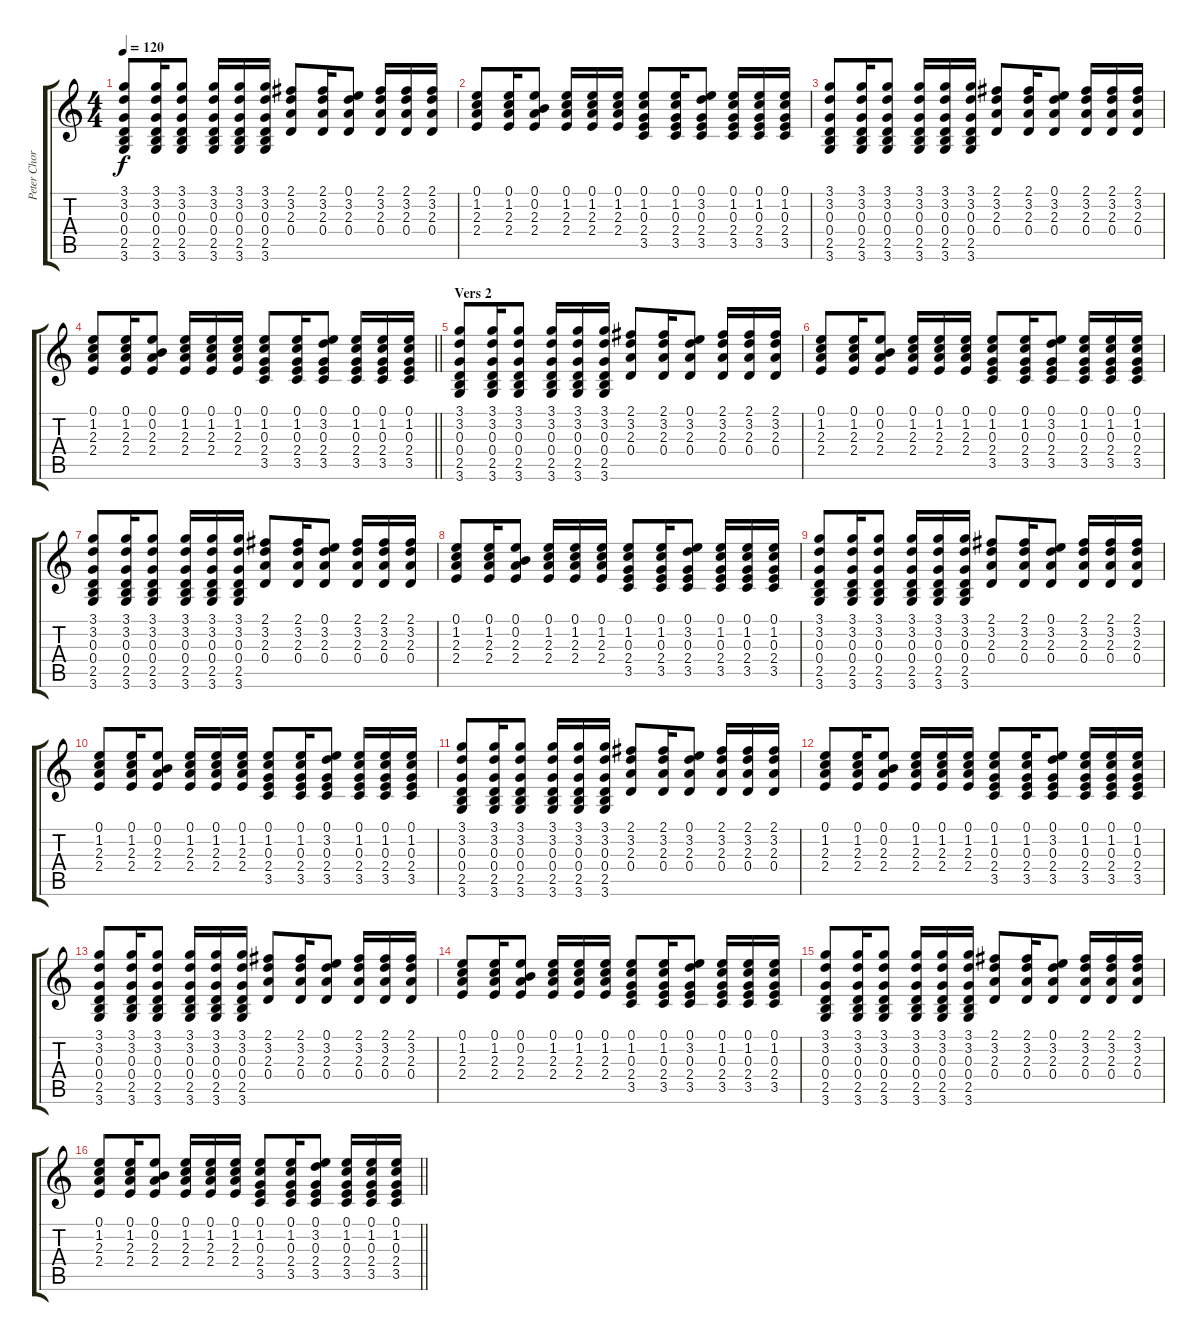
\track ("Peter Chorus Effektguitar" "Peter Chor") {instrument electricguitarjazz}
\staff {score tabs}
\tuning (E4 B3 G3 D3 A2 E2) {hide}
\ts (4 4)
\tempo 120
\clef g2
\ks c
(3.1 3.2 0.3 0.4 2.5 3.6).8{dy f} (3.1 3.2 0.3 0.4 2.5 3.6).16 (3.1 3.2 0.3 0.4 2.5 3.6).8 (3.1 3.2 0.3 0.4 2.5 3.6).16 (3.1 3.2 0.3 0.4 2.5 3.6).16 (3.1 3.2 0.3 0.4 2.5 3.6).16 (2.1 3.2 2.3 0.4).8 (2.1 3.2 2.3 0.4).16 (0.1 3.2 2.3 0.4).8 (2.1 3.2 2.3 0.4).16 (2.1 3.2 2.3 0.4).16 (2.1 3.2 2.3 0.4).16 |
(0.1 1.2 2.3 2.4).8 (0.1 1.2 2.3 2.4).16 (0.1 0.2 2.3 2.4).8 (0.1 1.2 2.3 2.4).16 (0.1 1.2 2.3 2.4).16 (0.1 1.2 2.3 2.4).16 (0.1 1.2 0.3 2.4 3.5).8 (0.1 1.2 0.3 2.4 3.5).16 (0.1 3.2 0.3 2.4 3.5).8 (0.1 1.2 0.3 2.4 3.5).16 (0.1 1.2 0.3 2.4 3.5).16 (0.1 1.2 0.3 2.4 3.5).16 |
(3.1 3.2 0.3 0.4 2.5 3.6).8 (3.1 3.2 0.3 0.4 2.5 3.6).16 (3.1 3.2 0.3 0.4 2.5 3.6).8 (3.1 3.2 0.3 0.4 2.5 3.6).16 (3.1 3.2 0.3 0.4 2.5 3.6).16 (3.1 3.2 0.3 0.4 2.5 3.6).16 (2.1 3.2 2.3 0.4).8 (2.1 3.2 2.3 0.4).16 (0.1 3.2 2.3 0.4).8 (2.1 3.2 2.3 0.4).16 (2.1 3.2 2.3 0.4).16 (2.1 3.2 2.3 0.4).16 |
\barLineRight lightlight
(0.1 1.2 2.3 2.4).8 (0.1 1.2 2.3 2.4).16 (0.1 0.2 2.3 2.4).8 (0.1 1.2 2.3 2.4).16 (0.1 1.2 2.3 2.4).16 (0.1 1.2 2.3 2.4).16 (0.1 1.2 0.3 2.4 3.5).8 (0.1 1.2 0.3 2.4 3.5).16 (0.1 3.2 0.3 2.4 3.5).8 (0.1 1.2 0.3 2.4 3.5).16 (0.1 1.2 0.3 2.4 3.5).16 (0.1 1.2 0.3 2.4 3.5).16 |
\section ("" "Vers 2")
(3.1 3.2 0.3 0.4 2.5 3.6).8 (3.1 3.2 0.3 0.4 2.5 3.6).16 (3.1 3.2 0.3 0.4 2.5 3.6).8 (3.1 3.2 0.3 0.4 2.5 3.6).16 (3.1 3.2 0.3 0.4 2.5 3.6).16 (3.1 3.2 0.3 0.4 2.5 3.6).16 (2.1 3.2 2.3 0.4).8 (2.1 3.2 2.3 0.4).16 (0.1 3.2 2.3 0.4).8 (2.1 3.2 2.3 0.4).16 (2.1 3.2 2.3 0.4).16 (2.1 3.2 2.3 0.4).16 |
(0.1 1.2 2.3 2.4).8 (0.1 1.2 2.3 2.4).16 (0.1 0.2 2.3 2.4).8 (0.1 1.2 2.3 2.4).16 (0.1 1.2 2.3 2.4).16 (0.1 1.2 2.3 2.4).16 (0.1 1.2 0.3 2.4 3.5).8 (0.1 1.2 0.3 2.4 3.5).16 (0.1 3.2 0.3 2.4 3.5).8 (0.1 1.2 0.3 2.4 3.5).16 (0.1 1.2 0.3 2.4 3.5).16 (0.1 1.2 0.3 2.4 3.5).16 |
(3.1 3.2 0.3 0.4 2.5 3.6).8 (3.1 3.2 0.3 0.4 2.5 3.6).16 (3.1 3.2 0.3 0.4 2.5 3.6).8 (3.1 3.2 0.3 0.4 2.5 3.6).16 (3.1 3.2 0.3 0.4 2.5 3.6).16 (3.1 3.2 0.3 0.4 2.5 3.6).16 (2.1 3.2 2.3 0.4).8 (2.1 3.2 2.3 0.4).16 (0.1 3.2 2.3 0.4).8 (2.1 3.2 2.3 0.4).16 (2.1 3.2 2.3 0.4).16 (2.1 3.2 2.3 0.4).16 |
(0.1 1.2 2.3 2.4).8 (0.1 1.2 2.3 2.4).16 (0.1 0.2 2.3 2.4).8 (0.1 1.2 2.3 2.4).16 (0.1 1.2 2.3 2.4).16 (0.1 1.2 2.3 2.4).16 (0.1 1.2 0.3 2.4 3.5).8 (0.1 1.2 0.3 2.4 3.5).16 (0.1 3.2 0.3 2.4 3.5).8 (0.1 1.2 0.3 2.4 3.5).16 (0.1 1.2 0.3 2.4 3.5).16 (0.1 1.2 0.3 2.4 3.5).16 |
(3.1 3.2 0.3 0.4 2.5 3.6).8 (3.1 3.2 0.3 0.4 2.5 3.6).16 (3.1 3.2 0.3 0.4 2.5 3.6).8 (3.1 3.2 0.3 0.4 2.5 3.6).16 (3.1 3.2 0.3 0.4 2.5 3.6).16 (3.1 3.2 0.3 0.4 2.5 3.6).16 (2.1 3.2 2.3 0.4).8 (2.1 3.2 2.3 0.4).16 (0.1 3.2 2.3 0.4).8 (2.1 3.2 2.3 0.4).16 (2.1 3.2 2.3 0.4).16 (2.1 3.2 2.3 0.4).16 |
(0.1 1.2 2.3 2.4).8 (0.1 1.2 2.3 2.4).16 (0.1 0.2 2.3 2.4).8 (0.1 1.2 2.3 2.4).16 (0.1 1.2 2.3 2.4).16 (0.1 1.2 2.3 2.4).16 (0.1 1.2 0.3 2.4 3.5).8 (0.1 1.2 0.3 2.4 3.5).16 (0.1 3.2 0.3 2.4 3.5).8 (0.1 1.2 0.3 2.4 3.5).16 (0.1 1.2 0.3 2.4 3.5).16 (0.1 1.2 0.3 2.4 3.5).16 |
(3.1 3.2 0.3 0.4 2.5 3.6).8 (3.1 3.2 0.3 0.4 2.5 3.6).16 (3.1 3.2 0.3 0.4 2.5 3.6).8 (3.1 3.2 0.3 0.4 2.5 3.6).16 (3.1 3.2 0.3 0.4 2.5 3.6).16 (3.1 3.2 0.3 0.4 2.5 3.6).16 (2.1 3.2 2.3 0.4).8 (2.1 3.2 2.3 0.4).16 (0.1 3.2 2.3 0.4).8 (2.1 3.2 2.3 0.4).16 (2.1 3.2 2.3 0.4).16 (2.1 3.2 2.3 0.4).16 |
(0.1 1.2 2.3 2.4).8 (0.1 1.2 2.3 2.4).16 (0.1 0.2 2.3 2.4).8 (0.1 1.2 2.3 2.4).16 (0.1 1.2 2.3 2.4).16 (0.1 1.2 2.3 2.4).16 (0.1 1.2 0.3 2.4 3.5).8 (0.1 1.2 0.3 2.4 3.5).16 (0.1 3.2 0.3 2.4 3.5).8 (0.1 1.2 0.3 2.4 3.5).16 (0.1 1.2 0.3 2.4 3.5).16 (0.1 1.2 0.3 2.4 3.5).16 |
(3.1 3.2 0.3 0.4 2.5 3.6).8 (3.1 3.2 0.3 0.4 2.5 3.6).16 (3.1 3.2 0.3 0.4 2.5 3.6).8 (3.1 3.2 0.3 0.4 2.5 3.6).16 (3.1 3.2 0.3 0.4 2.5 3.6).16 (3.1 3.2 0.3 0.4 2.5 3.6).16 (2.1 3.2 2.3 0.4).8 (2.1 3.2 2.3 0.4).16 (0.1 3.2 2.3 0.4).8 (2.1 3.2 2.3 0.4).16 (2.1 3.2 2.3 0.4).16 (2.1 3.2 2.3 0.4).16 |
(0.1 1.2 2.3 2.4).8 (0.1 1.2 2.3 2.4).16 (0.1 0.2 2.3 2.4).8 (0.1 1.2 2.3 2.4).16 (0.1 1.2 2.3 2.4).16 (0.1 1.2 2.3 2.4).16 (0.1 1.2 0.3 2.4 3.5).8 (0.1 1.2 0.3 2.4 3.5).16 (0.1 3.2 0.3 2.4 3.5).8 (0.1 1.2 0.3 2.4 3.5).16 (0.1 1.2 0.3 2.4 3.5).16 (0.1 1.2 0.3 2.4 3.5).16 |
(3.1 3.2 0.3 0.4 2.5 3.6).8 (3.1 3.2 0.3 0.4 2.5 3.6).16 (3.1 3.2 0.3 0.4 2.5 3.6).8 (3.1 3.2 0.3 0.4 2.5 3.6).16 (3.1 3.2 0.3 0.4 2.5 3.6).16 (3.1 3.2 0.3 0.4 2.5 3.6).16 (2.1 3.2 2.3 0.4).8 (2.1 3.2 2.3 0.4).16 (0.1 3.2 2.3 0.4).8 (2.1 3.2 2.3 0.4).16 (2.1 3.2 2.3 0.4).16 (2.1 3.2 2.3 0.4).16 |
\barLineRight lightlight
(0.1 1.2 2.3 2.4).8 (0.1 1.2 2.3 2.4).16 (0.1 0.2 2.3 2.4).8 (0.1 1.2 2.3 2.4).16 (0.1 1.2 2.3 2.4).16 (0.1 1.2 2.3 2.4).16 (0.1 1.2 0.3 2.4 3.5).8 (0.1 1.2 0.3 2.4 3.5).16 (0.1 3.2 0.3 2.4 3.5).8 (0.1 1.2 0.3 2.4 3.5).16 (0.1 1.2 0.3 2.4 3.5).16 (0.1 1.2 0.3 2.4 3.5).16
